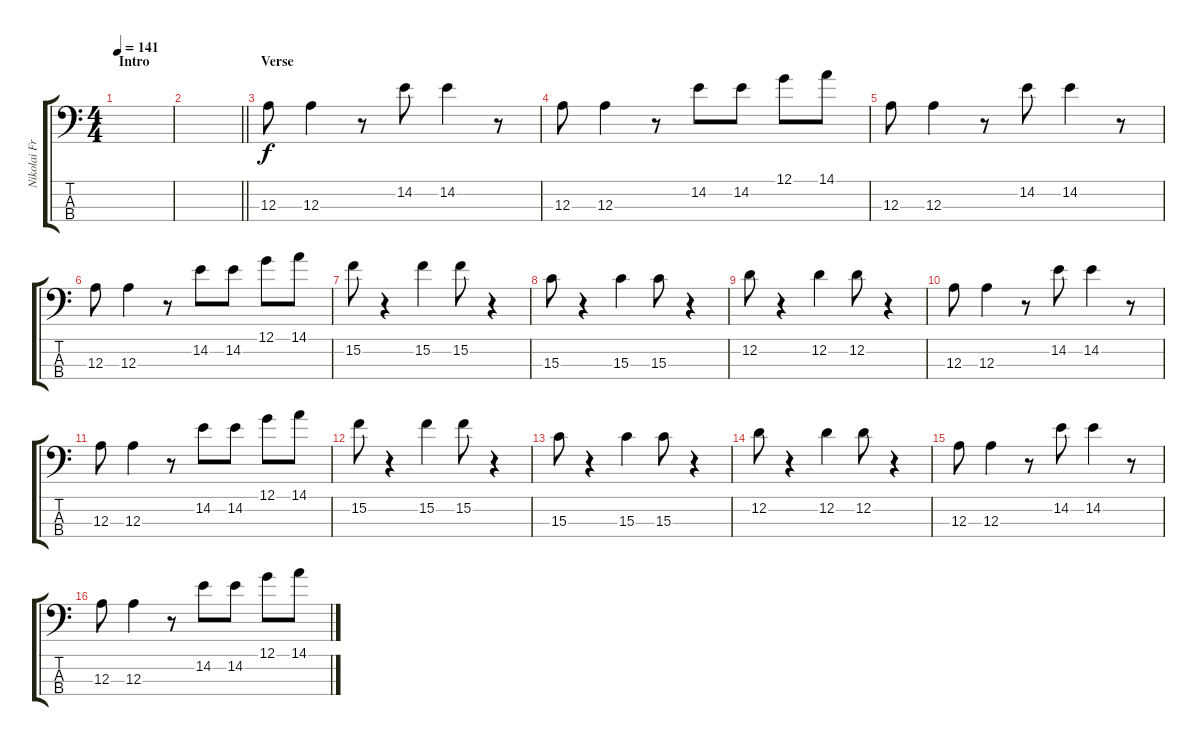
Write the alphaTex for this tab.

\track ("Nikolai Frature - Bass" "Nikolai Fr") {instrument electricbasspick}
\staff {score tabs}
\tuning (G2 D2 A1 E1) {hide}
\ts (4 4)
\section ("" "Intro")
\tempo 141
\clef f4
\ks c
|
\barLineRight lightlight
|
\section ("" "Verse")
12.3.8 12.3.4 r.8 14.2.8 14.2.4 r.8 |
12.3.8 12.3.4 r.8 14.2.8 14.2.8 12.1.8 14.1.8 |
12.3.8 12.3.4 r.8 14.2.8 14.2.4 r.8 |
12.3.8 12.3.4 r.8 14.2.8 14.2.8 12.1.8 14.1.8 |
15.2.8 r.4 15.2.4 15.2.8 r.4 |
15.3.8 r.4 15.3.4 15.3.8 r.4 |
12.2.8 r.4 12.2.4 12.2.8 r.4 |
12.3.8 12.3.4 r.8 14.2.8 14.2.4 r.8 |
12.3.8 12.3.4 r.8 14.2.8 14.2.8 12.1.8 14.1.8 |
15.2.8 r.4 15.2.4 15.2.8 r.4 |
15.3.8 r.4 15.3.4 15.3.8 r.4 |
12.2.8 r.4 12.2.4 12.2.8 r.4 |
12.3.8 12.3.4 r.8 14.2.8 14.2.4 r.8 |
12.3.8 12.3.4 r.8 14.2.8 14.2.8 12.1.8 14.1.8
